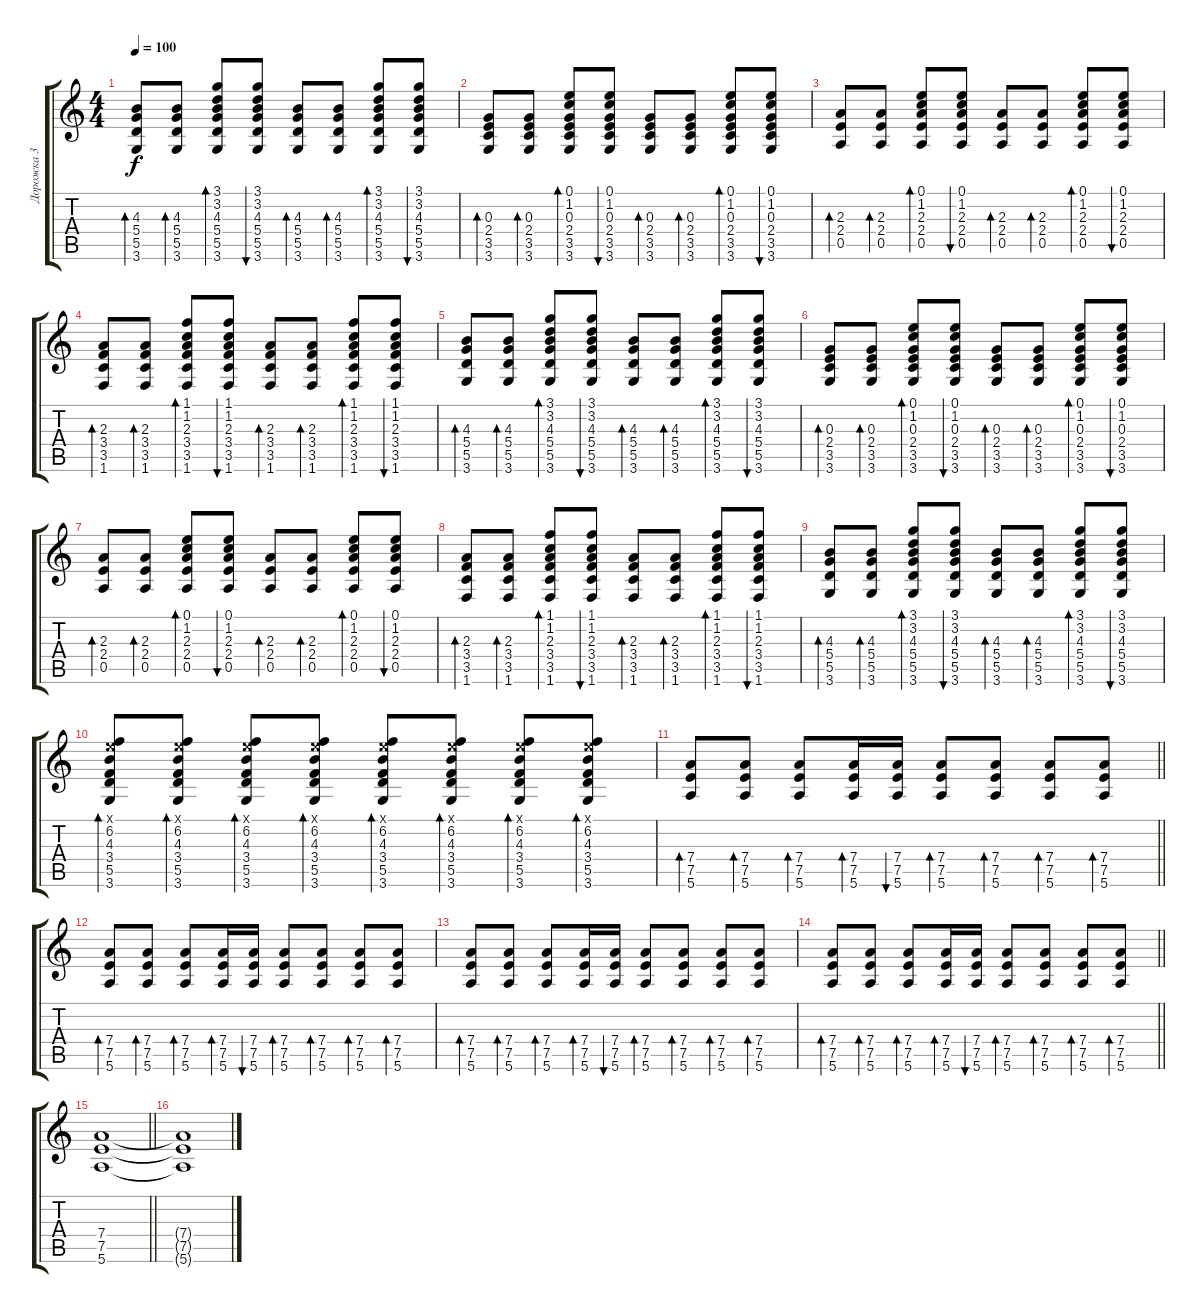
\track ("Дорожка 3" "Дорожка 3") {instrument acousticguitarsteel}
\staff {score tabs}
\tuning (E4 B3 G3 D3 A2 E2) {hide}
\ts (4 4)
\tempo 100
\clef g2
\ks c
(4.3 5.4 5.5 3.6).8{bd 60 dy f} (4.3 5.4 5.5 3.6).8{bd 60} (3.1 3.2 4.3 5.4 5.5 3.6).8{bd 60} (3.1 3.2 4.3 5.4 5.5 3.6).8{bu 60} (4.3 5.4 5.5 3.6).8{bd 60} (4.3 5.4 5.5 3.6).8{bd 60} (3.1 3.2 4.3 5.4 5.5 3.6).8{bd 60} (3.1 3.2 4.3 5.4 5.5 3.6).8{bu 60} |
(0.3 2.4 3.5 3.6).8{bd 60} (0.3 2.4 3.5 3.6).8{bd 60} (0.1 1.2 0.3 2.4 3.5 3.6).8{bd 60} (0.1 1.2 0.3 2.4 3.5 3.6).8{bu 60} (0.3 2.4 3.5 3.6).8{bd 60} (0.3 2.4 3.5 3.6).8{bd 60} (0.1 1.2 0.3 2.4 3.5 3.6).8{bd 60} (0.1 1.2 0.3 2.4 3.5 3.6).8{bu 60} |
(2.3 2.4 0.5).8{bd 60} (2.3 2.4 0.5).8{bd 60} (0.1 1.2 2.3 2.4 0.5).8{bd 60} (0.1 1.2 2.3 2.4 0.5).8{bu 60} (2.3 2.4 0.5).8{bd 60} (2.3 2.4 0.5).8{bd 60} (0.1 1.2 2.3 2.4 0.5).8{bd 60} (0.1 1.2 2.3 2.4 0.5).8{bu 60} |
(2.3 3.4 3.5 1.6).8{bd 60} (2.3 3.4 3.5 1.6).8{bd 60} (1.1 1.2 2.3 3.4 3.5 1.6).8{bd 60} (1.1 1.2 2.3 3.4 3.5 1.6).8{bu 60} (2.3 3.4 3.5 1.6).8{bd 60} (2.3 3.4 3.5 1.6).8{bd 60} (1.1 1.2 2.3 3.4 3.5 1.6).8{bd 60} (1.1 1.2 2.3 3.4 3.5 1.6).8{bu 60} |
(4.3 5.4 5.5 3.6).8{bd 60} (4.3 5.4 5.5 3.6).8{bd 60} (3.1 3.2 4.3 5.4 5.5 3.6).8{bd 60} (3.1 3.2 4.3 5.4 5.5 3.6).8{bu 60} (4.3 5.4 5.5 3.6).8{bd 60} (4.3 5.4 5.5 3.6).8{bd 60} (3.1 3.2 4.3 5.4 5.5 3.6).8{bd 60} (3.1 3.2 4.3 5.4 5.5 3.6).8{bu 60} |
(0.3 2.4 3.5 3.6).8{bd 60} (0.3 2.4 3.5 3.6).8{bd 60} (0.1 1.2 0.3 2.4 3.5 3.6).8{bd 60} (0.1 1.2 0.3 2.4 3.5 3.6).8{bu 60} (0.3 2.4 3.5 3.6).8{bd 60} (0.3 2.4 3.5 3.6).8{bd 60} (0.1 1.2 0.3 2.4 3.5 3.6).8{bd 60} (0.1 1.2 0.3 2.4 3.5 3.6).8{bu 60} |
(2.3 2.4 0.5).8{bd 60} (2.3 2.4 0.5).8{bd 60} (0.1 1.2 2.3 2.4 0.5).8{bd 60} (0.1 1.2 2.3 2.4 0.5).8{bu 60} (2.3 2.4 0.5).8{bd 60} (2.3 2.4 0.5).8{bd 60} (0.1 1.2 2.3 2.4 0.5).8{bd 60} (0.1 1.2 2.3 2.4 0.5).8{bu 60} |
(2.3 3.4 3.5 1.6).8{bd 60} (2.3 3.4 3.5 1.6).8{bd 60} (1.1 1.2 2.3 3.4 3.5 1.6).8{bd 60} (1.1 1.2 2.3 3.4 3.5 1.6).8{bu 60} (2.3 3.4 3.5 1.6).8{bd 60} (2.3 3.4 3.5 1.6).8{bd 60} (1.1 1.2 2.3 3.4 3.5 1.6).8{bd 60} (1.1 1.2 2.3 3.4 3.5 1.6).8{bu 60} |
(4.3 5.4 5.5 3.6).8{bd 60} (4.3 5.4 5.5 3.6).8{bd 60} (3.1 3.2 4.3 5.4 5.5 3.6).8{bd 60} (3.1 3.2 4.3 5.4 5.5 3.6).8{bu 60} (4.3 5.4 5.5 3.6).8{bd 60} (4.3 5.4 5.5 3.6).8{bd 60} (3.1 3.2 4.3 5.4 5.5 3.6).8{bd 60} (3.1 3.2 4.3 5.4 5.5 3.6).8{bu 60} |
(0.1{x} 6.2 4.3 3.4 5.5 3.6).8{bd 60} (0.1{x} 6.2 4.3 3.4 5.5 3.6).8{bd 60} (0.1{x} 6.2 4.3 3.4 5.5 3.6).8{bd 60} (0.1{x} 6.2 4.3 3.4 5.5 3.6).8{bd 60} (0.1{x} 6.2 4.3 3.4 5.5 3.6).8{bd 60} (0.1{x} 6.2 4.3 3.4 5.5 3.6).8{bd 60} (0.1{x} 6.2 4.3 3.4 5.5 3.6).8{bd 60} (0.1{x} 6.2 4.3 3.4 5.5 3.6).8{bd 60} |
\barLineRight lightlight
(7.4 7.5 5.6).8{bd 60} (7.4 7.5 5.6).8{bd 60} (7.4 7.5 5.6).8{bd 60} (7.4 7.5 5.6).16{bd 60} (7.4 7.5 5.6).16{bu 60} (7.4 7.5 5.6).8{bd 60} (7.4 7.5 5.6).8{bd 60} (7.4 7.5 5.6).8{bd 60} (7.4 7.5 5.6).8{bd 60} |
(7.4 7.5 5.6).8{bd 60} (7.4 7.5 5.6).8{bd 60} (7.4 7.5 5.6).8{bd 60} (7.4 7.5 5.6).16{bd 60} (7.4 7.5 5.6).16{bu 60} (7.4 7.5 5.6).8{bd 60} (7.4 7.5 5.6).8{bd 60} (7.4 7.5 5.6).8{bd 60} (7.4 7.5 5.6).8{bd 60} |
(7.4 7.5 5.6).8{bd 60} (7.4 7.5 5.6).8{bd 60} (7.4 7.5 5.6).8{bd 60} (7.4 7.5 5.6).16{bd 60} (7.4 7.5 5.6).16{bu 60} (7.4 7.5 5.6).8{bd 60} (7.4 7.5 5.6).8{bd 60} (7.4 7.5 5.6).8{bd 60} (7.4 7.5 5.6).8{bd 60} |
\barLineRight lightlight
(7.4 7.5 5.6).8{bd 60} (7.4 7.5 5.6).8{bd 60} (7.4 7.5 5.6).8{bd 60} (7.4 7.5 5.6).16{bd 60} (7.4 7.5 5.6).16{bu 60} (7.4 7.5 5.6).8{bd 60} (7.4 7.5 5.6).8{bd 60} (7.4 7.5 5.6).8{bd 60} (7.4 7.5 5.6).8{bd 60} |
\barLineRight lightlight
(7.4 7.5 5.6).1 |
(7.4{t} 7.5{t} 5.6{t}).1
